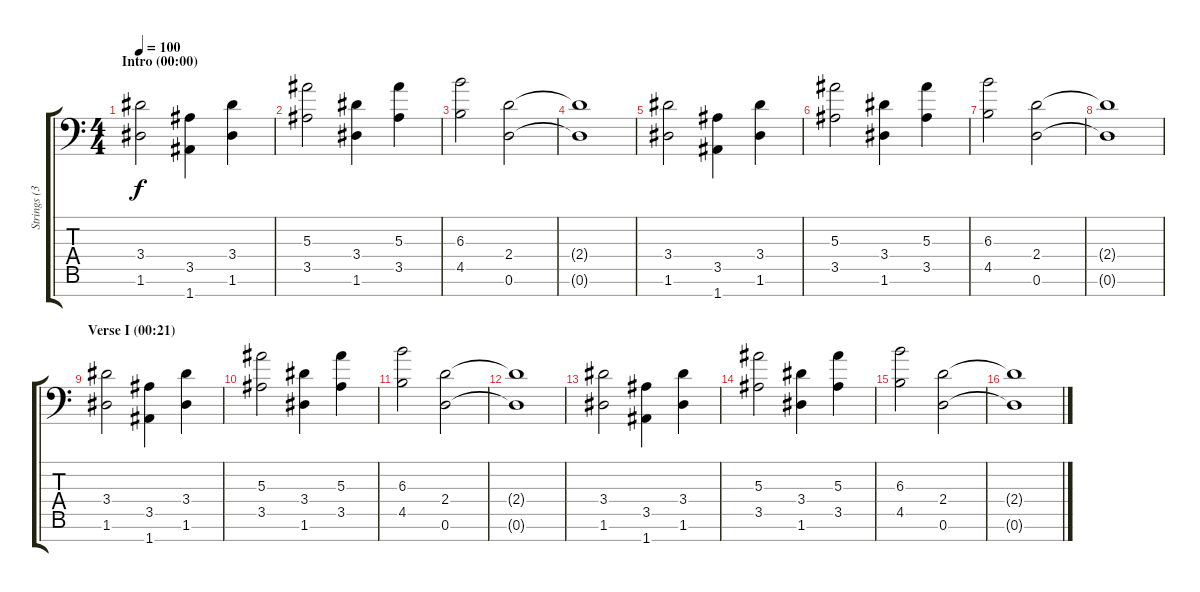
\track ("Strings (3)" "Strings (3") {instrument contrabass}
\staff {score tabs}
\tuning (D4 A3 F3 C3 G2 D2 A1) {hide}
\ts (4 4)
\section ("" "Intro (00:00)")
\tempo 100
\clef f4
\ks c
(3.4 1.6).2{dy f instrument contrabass} (3.5 1.7).4 (3.4 1.6).4 |
(5.3 3.5).2 (3.4 1.6).4 (5.3 3.5).4 |
(6.3 4.5).2 (2.4 0.6).2 |
(2.4{t} 0.6{t}).1 |
(3.4 1.6).2 (3.5 1.7).4 (3.4 1.6).4 |
(5.3 3.5).2 (3.4 1.6).4 (5.3 3.5).4 |
(6.3 4.5).2 (2.4 0.6).2 |
(2.4{t} 0.6{t}).1 |
\section ("" "Verse I (00:21)")
(3.4 1.6).2 (3.5 1.7).4 (3.4 1.6).4 |
(5.3 3.5).2 (3.4 1.6).4 (5.3 3.5).4 |
(6.3 4.5).2 (2.4 0.6).2 |
(2.4{t} 0.6{t}).1 |
(3.4 1.6).2 (3.5 1.7).4 (3.4 1.6).4 |
(5.3 3.5).2 (3.4 1.6).4 (5.3 3.5).4 |
(6.3 4.5).2 (2.4 0.6).2 |
(2.4{t} 0.6{t}).1
